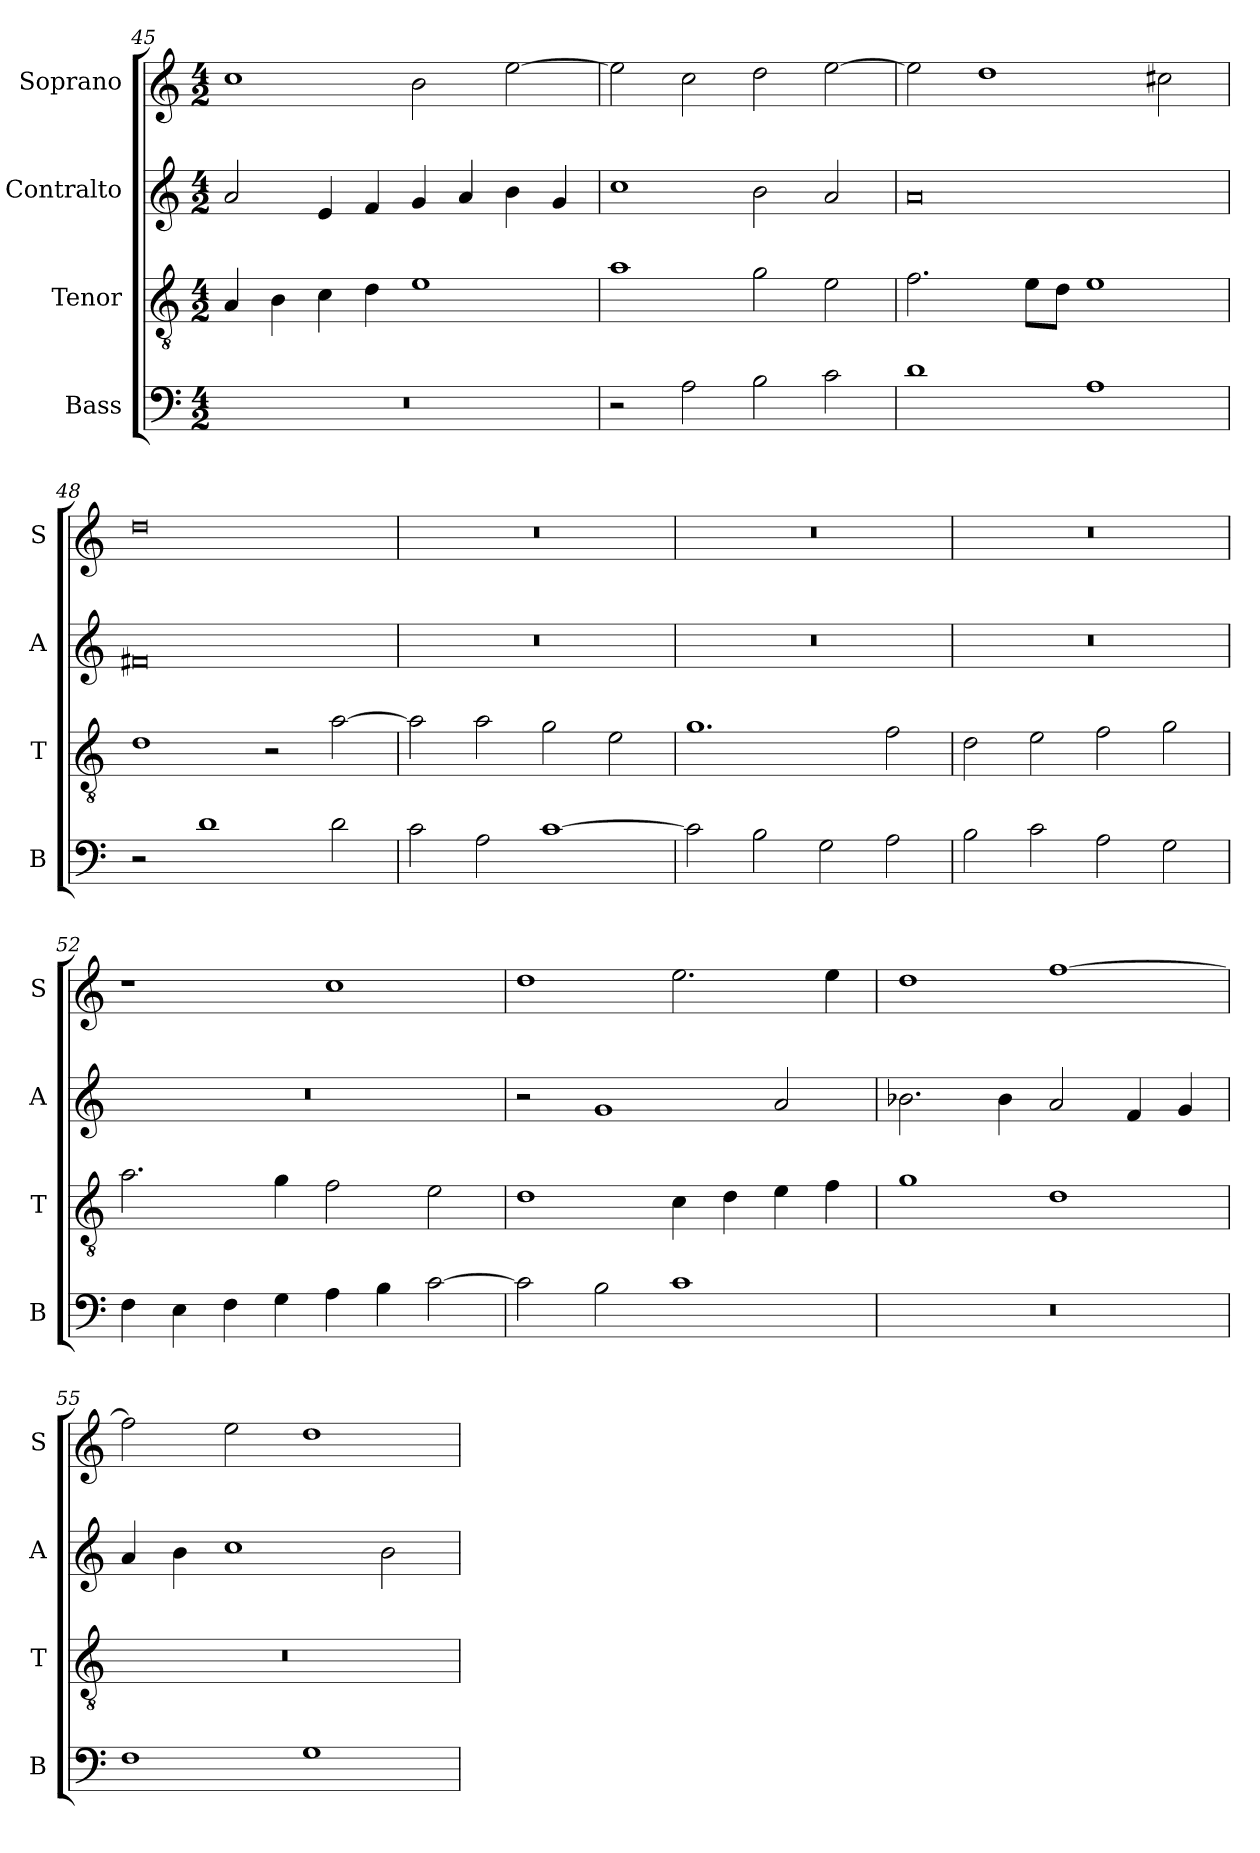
**kern	**kern	**kern	**kern
*part4	*part3	*part2	*part1
*staff4	*staff3	*staff2	*staff1
*I"Bass	*I"Tenor	*I"Contralto	*I"Soprano
*I'B	*I'T	*I'A	*I'S
*clefF4	*clefGv2	*clefG2	*clefG2
*k[]	*k[]	*k[]	*k[]
*D:dor	*D:dor	*D:dor	*D:dor
*M4/2	*M4/2	*M4/2	*M4/2
=45	=45	=45	=45
0r	4A	2a	1cc
.	4B	.	.
.	4c	4e	.
.	4d	4f	.
.	1e	4g	2b
.	.	4a	.
.	.	4b	[2ee
.	.	4g	.
=46	=46	=46	=46
2r	1a	1cc	2ee]
2A	.	.	2cc
2B	2g	2b	2dd
2c	2e	2a	[2ee
=47	=47	=47	=47
1d	2.f	0a	2ee]
.	.	.	1dd
.	8e\L	.	.
.	8d\J	.	.
1A	1e	.	.
.	.	.	2cc#X
=48	=48	=48	=48
2r	1d	0f#X	0dd
1d	.	.	.
.	2r	.	.
2d	[2a	.	.
=49	=49	=49	=49
2c	2a]	0r	0r
2A	2a	.	.
[1c	2g	.	.
.	2e	.	.
=50	=50	=50	=50
2c]	1.g	0r	0r
2B	.	.	.
2G	.	.	.
2A	2f	.	.
=51	=51	=51	=51
2B	2d	0r	0r
2c	2e	.	.
2A	2f	.	.
2G	2g	.	.
=52	=52	=52	=52
4F	2.a	0r	1r
4E	.	.	.
4F	.	.	.
4G	4g	.	.
4A	2f	.	1cc
4B	.	.	.
[2c	2e	.	.
=53	=53	=53	=53
2c]	1d	2r	1dd
2B	.	1g	.
1c	4c	.	2.ee
.	4d	.	.
.	4e	2a	.
.	4f	.	4ee
=54	=54	=54	=54
0r	1g	2.b-X	1dd
.	.	4b-	.
.	1d	2a	[1ff
.	.	4f	.
.	.	4g	.
=55	=55	=55	=55
1F	0r	4a	2ff]
.	.	4b	.
.	.	1cc	2ee
1G	.	.	1dd
.	.	2b	.
=	=	=	=
*-	*-	*-	*-
